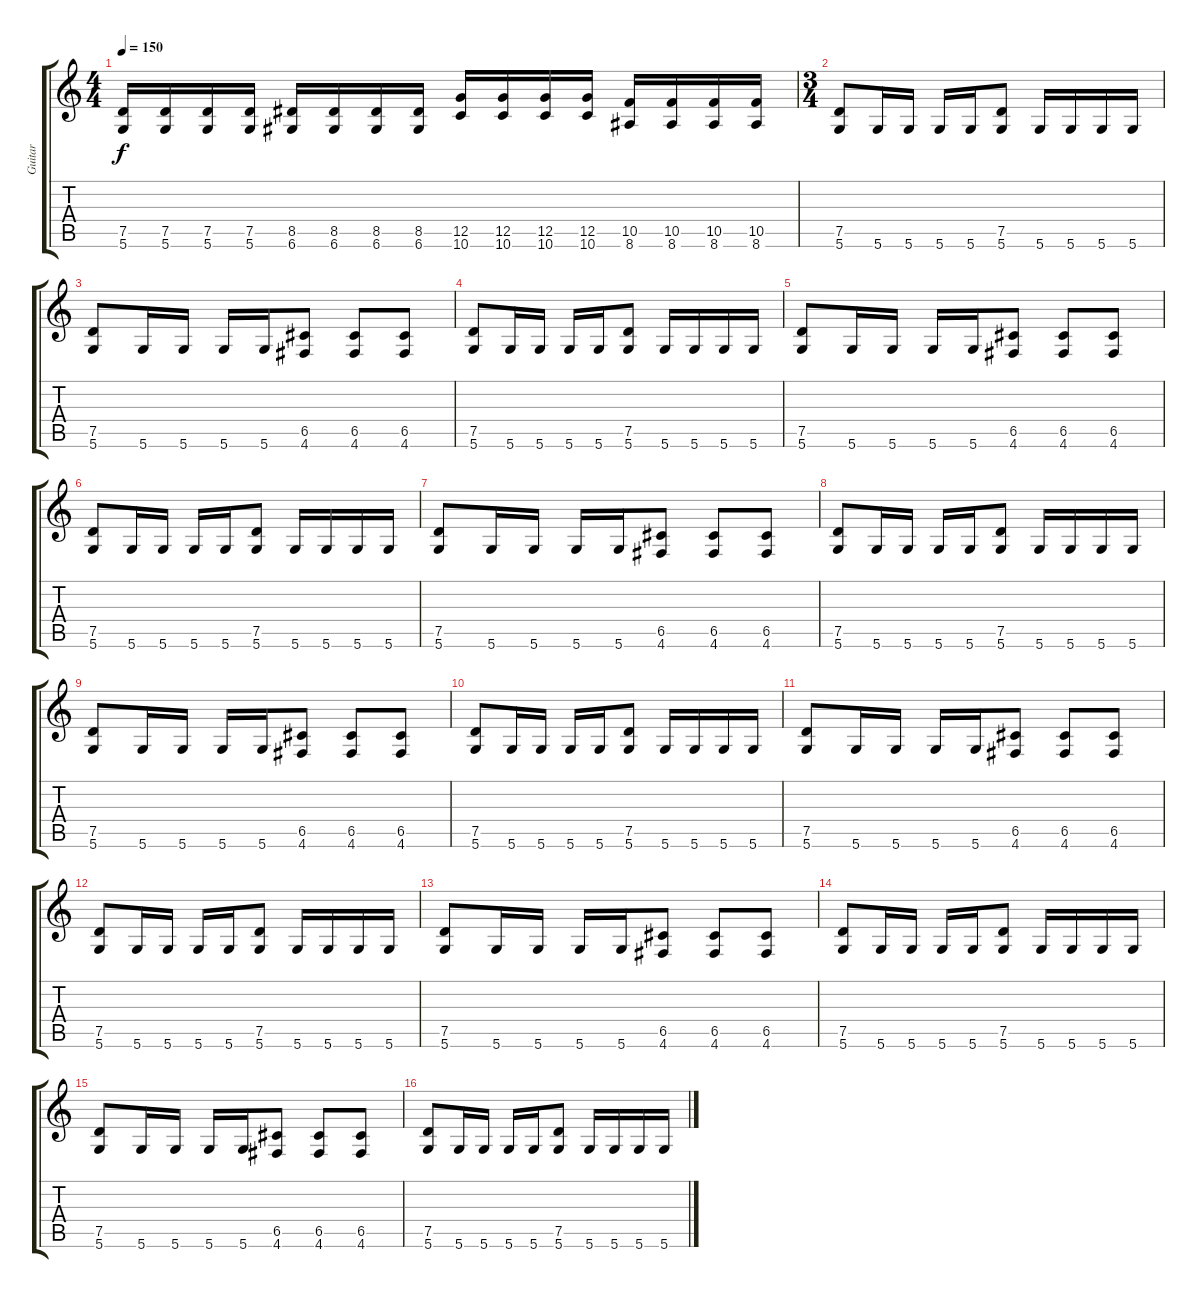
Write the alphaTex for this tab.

\track ("Guitar" "Guitar") {instrument distortionguitar}
\staff {score tabs}
\tuning (D4 A3 F3 C3 G2 D2) {hide}
\ts (4 4)
\tempo 150
\clef g2
\ks c
(7.5 5.6).16{dy f} (7.5 5.6).16 (7.5 5.6).16 (7.5 5.6).16 (8.5 6.6).16 (8.5 6.6).16 (8.5 6.6).16 (8.5 6.6).16 (12.5 10.6).16 (12.5 10.6).16 (12.5 10.6).16 (12.5 10.6).16 (10.5 8.6).16 (10.5 8.6).16 (10.5 8.6).16 (10.5 8.6).16 |
\ts (3 4)
(7.5 5.6).8 5.6.16 5.6.16 5.6.16 5.6.16 (7.5 5.6).8 5.6.16 5.6.16 5.6.16 5.6.16 |
(7.5 5.6).8 5.6.16 5.6.16 5.6.16 5.6.16 (6.5 4.6).8 (6.5 4.6).8 (6.5 4.6).8 |
(7.5 5.6).8 5.6.16 5.6.16 5.6.16 5.6.16 (7.5 5.6).8 5.6.16 5.6.16 5.6.16 5.6.16 |
(7.5 5.6).8 5.6.16 5.6.16 5.6.16 5.6.16 (6.5 4.6).8 (6.5 4.6).8 (6.5 4.6).8 |
(7.5 5.6).8 5.6.16 5.6.16 5.6.16 5.6.16 (7.5 5.6).8 5.6.16 5.6.16 5.6.16 5.6.16 |
(7.5 5.6).8 5.6.16 5.6.16 5.6.16 5.6.16 (6.5 4.6).8 (6.5 4.6).8 (6.5 4.6).8 |
(7.5 5.6).8 5.6.16 5.6.16 5.6.16 5.6.16 (7.5 5.6).8 5.6.16 5.6.16 5.6.16 5.6.16 |
(7.5 5.6).8 5.6.16 5.6.16 5.6.16 5.6.16 (6.5 4.6).8 (6.5 4.6).8 (6.5 4.6).8 |
(7.5 5.6).8 5.6.16 5.6.16 5.6.16 5.6.16 (7.5 5.6).8 5.6.16 5.6.16 5.6.16 5.6.16 |
(7.5 5.6).8 5.6.16 5.6.16 5.6.16 5.6.16 (6.5 4.6).8 (6.5 4.6).8 (6.5 4.6).8 |
(7.5 5.6).8 5.6.16 5.6.16 5.6.16 5.6.16 (7.5 5.6).8 5.6.16 5.6.16 5.6.16 5.6.16 |
(7.5 5.6).8 5.6.16 5.6.16 5.6.16 5.6.16 (6.5 4.6).8 (6.5 4.6).8 (6.5 4.6).8 |
(7.5 5.6).8 5.6.16 5.6.16 5.6.16 5.6.16 (7.5 5.6).8 5.6.16 5.6.16 5.6.16 5.6.16 |
(7.5 5.6).8 5.6.16 5.6.16 5.6.16 5.6.16 (6.5 4.6).8 (6.5 4.6).8 (6.5 4.6).8 |
(7.5 5.6).8 5.6.16 5.6.16 5.6.16 5.6.16 (7.5 5.6).8 5.6.16 5.6.16 5.6.16 5.6.16
